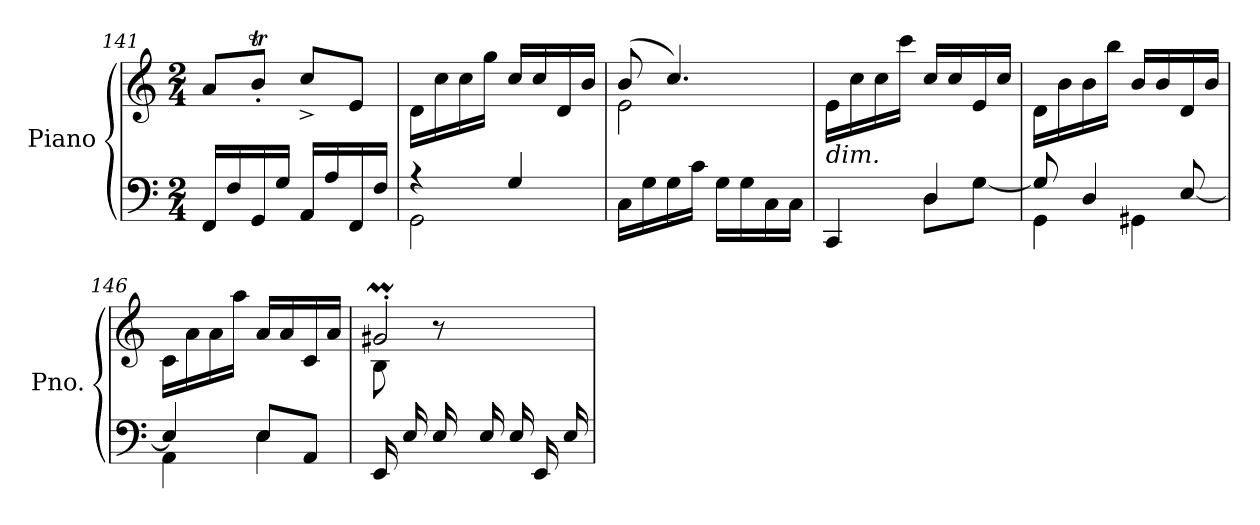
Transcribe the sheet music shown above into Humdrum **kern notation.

**kern	**kern	**dynam
*part1	*part1	*part1
*staff2	*staff1	*staff1/2
*I"Piano	*	*
*I'Pno.	*	*
*clefF4	*clefG2	*
*k[]	*k[]	*
*M2/4	*M2/4	*
=141	=141	=141
16FF/LL	8a/L	.
16F/	.	.
16GG/	8bt'/J	.
16G/JJ	.	.
16AA/LL	8cc^/L	.
16A/	.	.
16FF/	8e/J	.
16F/JJ	.	.
=142	=142	=142
*^	*	*
4r	2GG\	16d\LL	.
.	.	16cc\	.
.	.	16cc\	.
.	.	16gg\JJ	.
4G/	.	16cc/LL	.
.	.	16cc/	.
.	.	16d/	.
.	.	16b/JJ	.
*v	*v	*	*
=143	=143	=143
*	*^	*
16C\LL	(>8b/	2e\	.
16G\	.	.	.
16G\	4.cc/)	.	.
16c\JJ	.	.	.
16G\LL	.	.	.
16G\	.	.	.
16C\	.	.	.
16C\JJ	.	.	.
*	*v	*v	*
=144	=144	=144
*^	*	*
!	!	!LO:TX:b:i:t=dim.	!
!	!	!	!LO:DY:b
4CC/	4ryy	16e\LL	other-dynamics
.	.	16cc\	.
.	.	16cc\	.
.	.	16ccc\JJ	.
4D/	8D\L	16cc/LL	.
.	.	16cc/	.
.	[8G\J	16e/	.
.	.	16cc/JJ	.
=145	=145	=145	=145
4GG\	8G/]	16d\LL	.
.	.	16b\	.
.	4D/	16b\	.
.	.	16bb\JJ	.
4GG#X\	.	16b/LL	.
.	.	16b/	.
.	[8E/	16d/	.
.	.	16b/JJ	.
!!LO:LB:g=z
=146	=146	=146	=146
4AA\	4E/]	16c\LL	.
.	.	16a\	.
.	.	16a\	.
.	.	16aa\JJ	.
4E\	8E/L	16a/LL	.
.	.	16a/	.
.	8AA/J	16c/	.
.	.	16a/JJ	.
*v	*v	*	*
=147	=147	=147
*	*^	*
*	*	*^	*
16EE/LL	2g#Xm'/	8B\	8.ryy	.
16E/	.	.	.	.
16E/	.	8r	.	.
16ryy	.	.	16e\JJ	.
16E/LL	.	4ryy	4ryy	.
16E/	.	.	.	.
16EE/	.	.	.	.
16E/JJ	.	.	.	.
*	*v	*v	*v	*
=	=	=
*-	*-	*-
